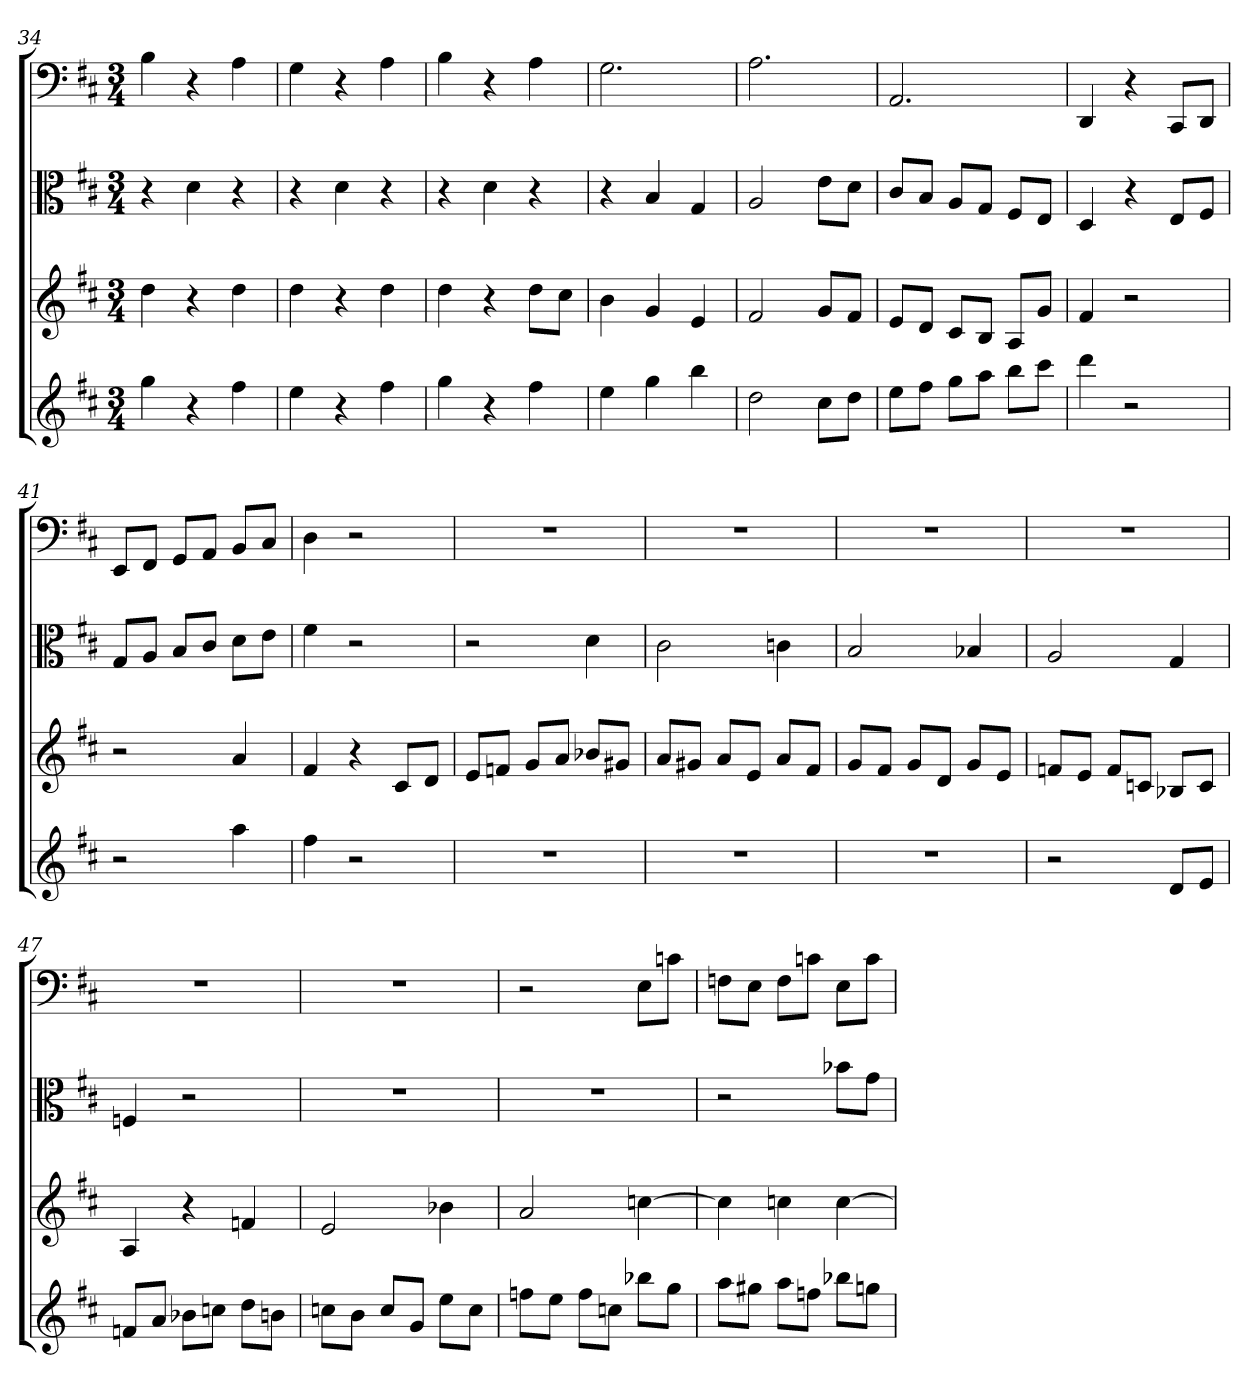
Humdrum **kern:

**kern	**kern	**kern	**kern
*part4	*part3	*part2	*part1
*staff4	*staff3	*staff2	*staff1
*	*	*clefC3	*clefF4
*k[f#c#]	*k[f#c#]	*k[f#c#]	*k[f#c#]
*D:	*D:	*D:	*D:
*M3/4	*M3/4	*M3/4	*M3/4
=34	=34	=34	=34
4gg	4dd	4r	4B
4r	4r	4d	4r
4ff#	4dd	4r	4A
=35	=35	=35	=35
4ee	4dd	4r	4G
4r	4r	4d	4r
4ff#	4dd	4r	4A
=36	=36	=36	=36
4gg	4dd	4r	4B
4r	4r	4d	4r
4ff#	8ddL	4r	4A
.	8cc#J	.	.
=37	=37	=37	=37
4ee	4b	4r	2.G
4gg	4g	4B	.
4bb	4e	4G	.
=38	=38	=38	=38
2dd	2f#	2A	2.A
8cc#L	8gL	8e\L	.
8ddJ	8f#J	8d\J	.
=39	=39	=39	=39
8eeL	8eL	8c#/L	2.AA
8ff#J	8dJ	8B/J	.
8ggL	8c#L	8A/L	.
8aaJ	8BJ	8G/J	.
8bbL	8AL	8F#/L	.
8ccc#J	8gJ	8E/J	.
=40	=40	=40	=40
4ddd	4f#	4D	4DD
2r	2r	4r	4r
.	.	8E/L	8CC#/L
.	.	8F#/J	8DD/J
=41	=41	=41	=41
2r	2r	8G/L	8EE/L
.	.	8A/J	8FF#/J
.	.	8B/L	8GG/L
.	.	8c#/J	8AA/J
4aa	4a	8d\L	8BB/L
.	.	8e\J	8C#/J
=42	=42	=42	=42
4ff#	4f#	4f#	4D
2r	4r	2r	2r
.	8c#L	.	.
.	8dJ	.	.
=43	=43	=43	=43
2.r	8eL	2r	2.r
.	8fnJ	.	.
.	8gL	.	.
.	8aJ	.	.
.	8b-XL	4d	.
.	8g#XJ	.	.
=44	=44	=44	=44
2.r	8aL	2c#	2.r
.	8g#XJ	.	.
.	8aL	.	.
.	8eJ	.	.
.	8aL	4cn	.
.	8f#J	.	.
=45	=45	=45	=45
2.r	8gL	2B	2.r
.	8f#J	.	.
.	8gL	.	.
.	8dJ	.	.
.	8gL	4B-X	.
.	8eJ	.	.
=46	=46	=46	=46
2r	8fnL	2A	2.r
.	8eJ	.	.
.	8fL	.	.
.	8cnJ	.	.
8dL	8B-XL	4G	.
8eJ	8cJ	.	.
=47	=47	=47	=47
8fnL	4A	4Fn	2.r
8aJ	.	.	.
8b-XL	4r	2r	.
8ccnJ	.	.	.
8ddL	4fn	.	.
8bnJ	.	.	.
=48	=48	=48	=48
8ccnL	2e	2.r	2.r
8bJ	.	.	.
8ccL	.	.	.
8gJ	.	.	.
8eeL	4b-X	.	.
8ccJ	.	.	.
=49	=49	=49	=49
8ffnL	2a	2.r	2r
8eeJ	.	.	.
8ffL	.	.	.
8ccnJ	.	.	.
8bb-XL	[4ccn	.	8E\L
8ggJ	.	.	8cn\J
=50	=50	=50	=50
8aaL	4cc]	2r	8Fn\L
8gg#XJ	.	.	8E\J
8aaL	4ccn	.	8F\L
8ffnJ	.	.	8cn\J
8bb-XL	[4cc	8b-X\L	8E\L
8ggnJ	.	8g\J	8c\J
=	=	=	=
*-	*-	*-	*-
